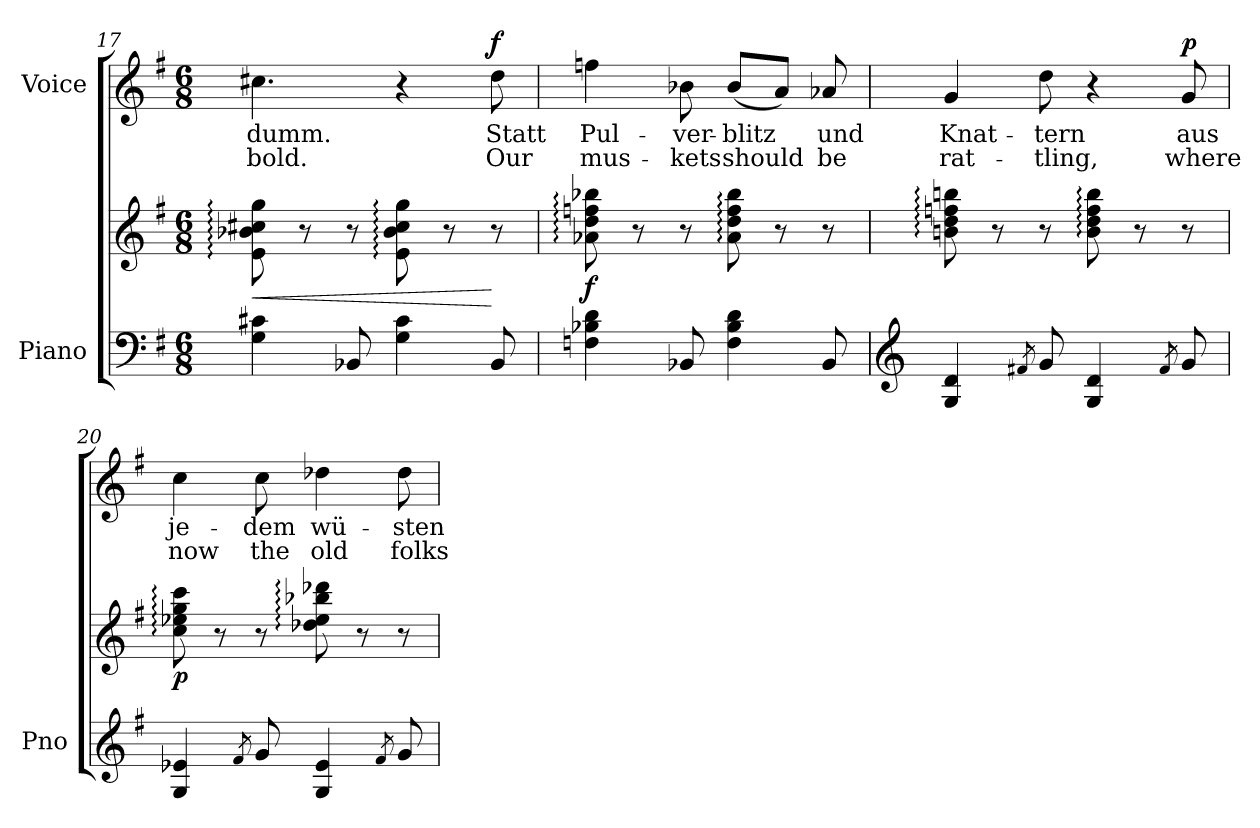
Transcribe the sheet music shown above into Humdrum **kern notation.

**kern	**kern	**dynam	**kern	**text	**text	**dynam
*part2	*part2	*part2	*part1	*part1	*part1	*part1
*staff3	*staff2	*staff2/3	*staff1	*staff1	*staff1	*staff1
*I"Piano	*	*	*I"Voice	*	*	*
*I'Pno	*	*	*	*	*	*
*clefF4	*clefG2	*	*clefG2	*	*	*
*k[f#]	*k[f#]	*	*k[f#]	*	*	*
*M6/8	*M6/8	*	*M6/8	*	*	*
=17	=17	=17	=17	=17	=17	=17
!	!	!LO:HP:b	!	!LO:LY:b	!LO:LY:b	!
4G\ 4c#X\	8e\: 8b-X\: 8cc#X\: 8gg\:	<	4.cc#X\	dumm.	bold.	.
.	8r	.	.	.	.	.
8BB-X/	8r	.	.	.	.	.
4G\ 4c#\	8e\: 8b-\: 8cc#\: 8gg\:	.	4r	.	.	.
.	8r	.	.	.	.	.
!	!	!	!	!LO:LY:b	!LO:LY:b	!LO:DY:a
8BB-/	8r	[	8dd\	Statt	Our	f
=18	=18	=18	=18	=18	=18	=18
!	!	!LO:DY:b	!	!LO:LY:b	!LO:LY:b	!
4Fn\ 4B-X\ 4d\	8a-X\: 8dd\: 8ffn\: 8bb-X\:	f	4ffn\	Pul-	mus-	.
.	8r	.	.	.	.	.
!	!	!	!	!LO:LY:b	!LO:LY:b	!
8BB-X/	8r	.	8b-X\	-ver-	-kets	.
!	!	!	!	!LO:LY:b	!LO:LY:b	!
4F\ 4B-\ 4d\	8a-\: 8dd\: 8ff\: 8bb-\:	.	(8b-/L	-blitz	should	.
.	8r	.	8a/J)	.	.	.
!	!	!	!	!LO:LY:b	!LO:LY:b	!
8BB-/	8r	.	8a-X/	und	be	.
!!LO:LB:g=z
=19	=19	=19	=19	=19	=19	=19
*clefG2	*	*	*	*	*	*
!	!	!	!	!LO:LY:b	!LO:LY:b	!
4G/ 4d/	8bn\: 8dd\: 8ffn\: 8bbn\:	.	4g/	Knat-	rat-	.
.	8r	.	.	.	.	.
8qf#X/	.	.	.	.	.	.
!	!	!	!	!LO:LY:b	!LO:LY:b	!
8g/	8r	.	8dd\	-tern	-tling,	.
4G/ 4d/	8b\: 8dd\: 8ff\: 8bb\:	.	4r	.	.	.
.	8r	.	.	.	.	.
8qf#/	.	.	.	.	.	.
!	!	!	!	!LO:LY:b	!LO:LY:b	!LO:DY:a
8g/	8r	.	8g/	aus	where	p
=20	=20	=20	=20	=20	=20	=20
!	!	!LO:DY:b	!	!LO:LY:b	!LO:LY:b	!
4G/ 4e-X/	8cc\: 8ee-X\: 8gg\: 8ccc\:	p	4cc\	je-	now	.
.	8r	.	.	.	.	.
8qf#/	.	.	.	.	.	.
!	!	!	!	!LO:LY:b	!LO:LY:b	!
8g/	8r	.	8cc\	-dem	the	.
!	!	!	!	!LO:LY:b	!LO:LY:b	!
4G/ 4e-/	8dd-X\: 8ee-\: 8bb-X\: 8ddd-X\:	.	4dd-X\	wü-	old	.
.	8r	.	.	.	.	.
8qf#/	.	.	.	.	.	.
!	!	!	!	!LO:LY:b	!LO:LY:b	!
8g/	8r	.	8dd-\	-sten	folks	.
=	=	=	=	=	=	=
*-	*-	*-	*-	*-	*-	*-
